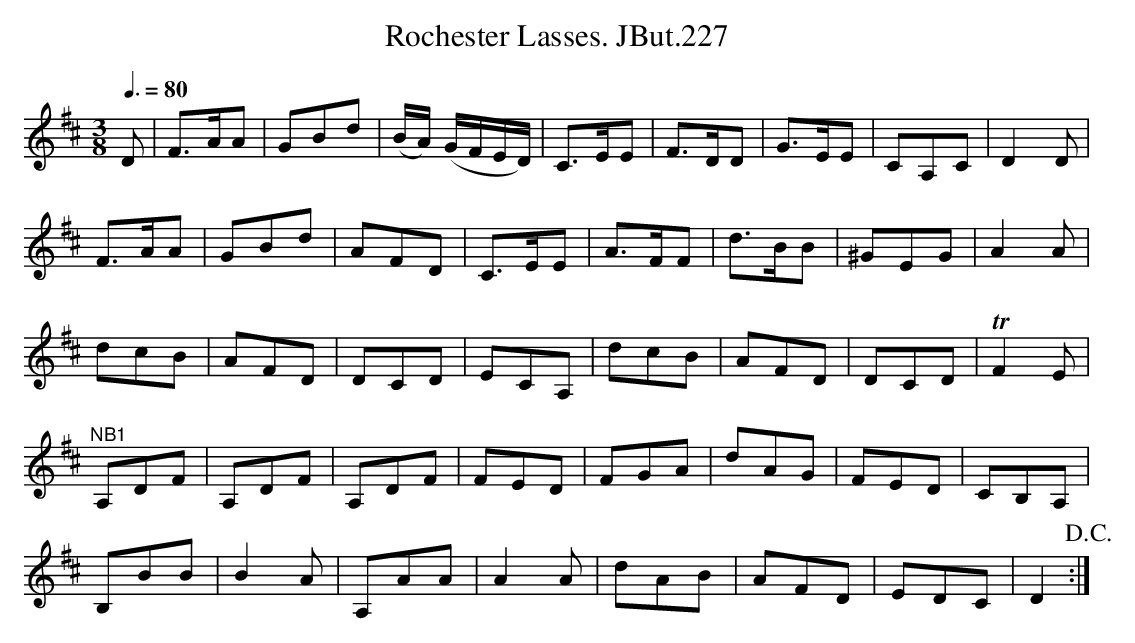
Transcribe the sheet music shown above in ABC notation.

X:1
T:Rochester Lasses. JBut.227
M:3/8
L:1/8
Q:3/8=80
K:D
D|F>AA|GBd|(B/A/) (G/F/E/D/)|C>EE|F>DD|G>EE|CA,C|D2D|
F>AA|GBd|AFD|C>EE|A>FF|d>BB|^GEG|A2A|
dcB|AFD|DCD|ECA,|dcB|AFD|DCD|!trill!F2E|
"^NB1"A,DF|A,DF|A,DF|FED|FGA|dAG|FED|CB,A,|
B,BB|B2A|A,AA |A2A|dAB|AFD|EDC|D2 !D.C.!:|
